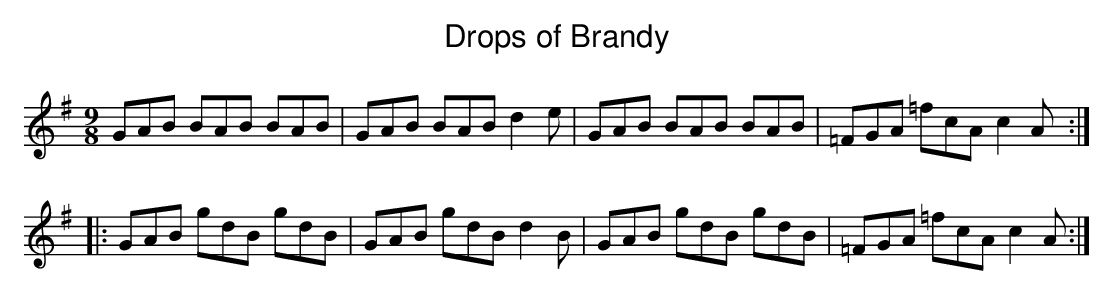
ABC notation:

X:1
T:Drops of Brandy
M:9/8
L:1/8
K:G
GAB BAB BAB|GAB BAB d2e|GAB BAB BAB|=FGA =fcA c2A:|
|:GAB gdB gdB|GAB gdB d2B|GAB gdB gdB|=FGA =fcA c2A:|]
